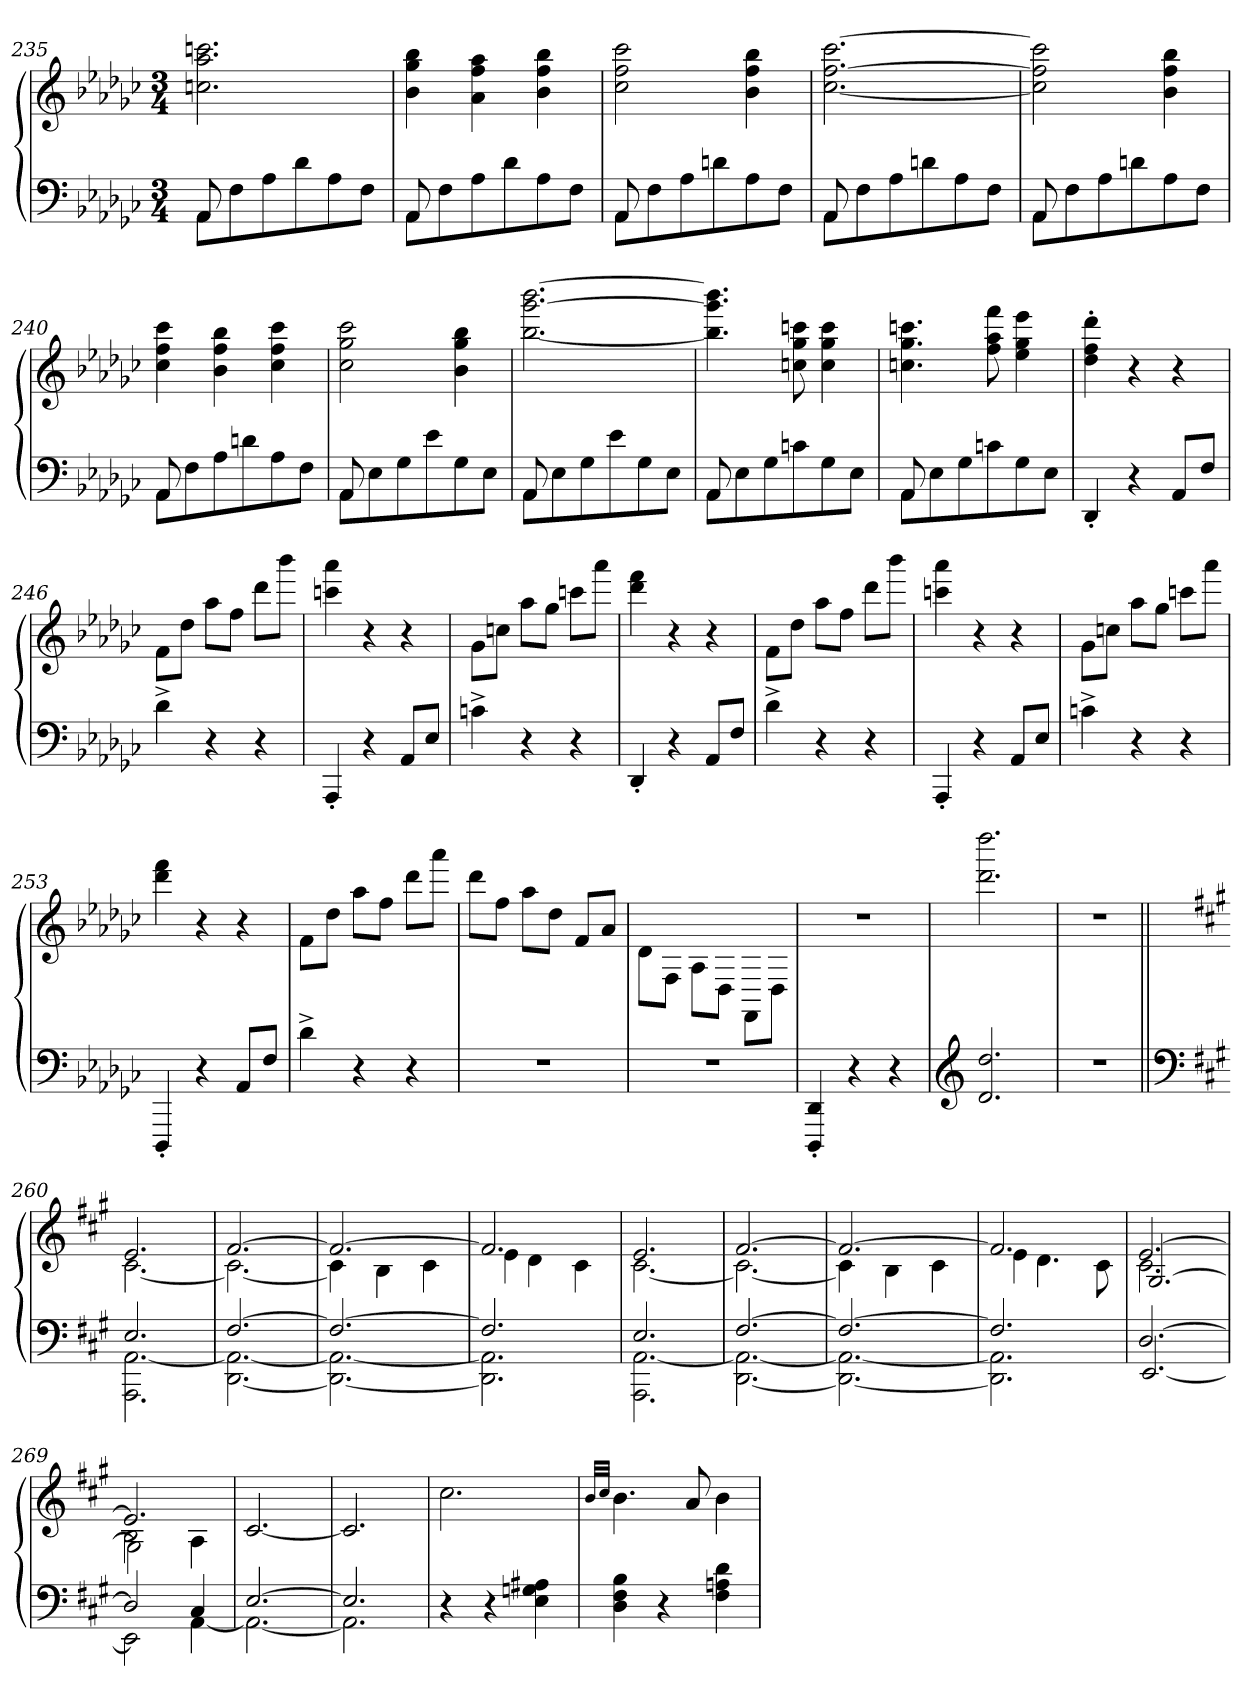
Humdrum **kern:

**kern	**kern
*part2	*part1
*staff2	*staff1
*clefF4	*clefG2
*k[b-e-a-d-g-c-]	*k[b-e-a-d-g-c-]
*M3/4	*M3/4
=235	=235
*^	*
8AA-/	8AA-\L	2.ccn\ 2.aa-\ 2.cccn\
2ryy	8F\	.
.	8A-\	.
.	8d-\	.
.	8A-\	.
8ryy	8F\J	.
=236	=236	=236
8AA-/	8AA-\L	4b-\ 4gg-\ 4bb-\
2ryy	8F\	.
.	8A-\	4a-\ 4ff\ 4aa-\
.	8d-\	.
.	8A-\	4b-\ 4ff\ 4bb-\
8ryy	8F\J	.
=237	=237	=237
8AA-/	8AA-\L	2cc-\ 2ff\ 2ccc-\
2ryy	8F\	.
.	8A-\	.
.	8dn\	.
.	8A-\	4b-\ 4ff\ 4bb-\
8ryy	8F\J	.
=238	=238	=238
8AA-/	8AA-\L	[2.cc-\ [2.ff\ [2.ccc-\
2ryy	8F\	.
.	8A-\	.
.	8dn\	.
.	8A-\	.
8ryy	8F\J	.
=239	=239	=239
8AA-/	8AA-\L	2cc-\] 2ff\] 2ccc-\]
2ryy	8F\	.
.	8A-\	.
.	8dn\	.
.	8A-\	4b-\ 4ff\ 4bb-\
8ryy	8F\J	.
=240	=240	=240
8AA-/	8AA-\L	4cc-\ 4ff\ 4ccc-\
2ryy	8F\	.
.	8A-\	4b-\ 4ff\ 4bb-\
.	8dn\	.
.	8A-\	4cc-\ 4ff\ 4ccc-\
8ryy	8F\J	.
=241	=241	=241
8AA-/	8AA-\L	2cc-\ 2gg-\ 2ccc-\
2ryy	8E-\	.
.	8G-\	.
.	8e-\	.
.	8G-\	4b-\ 4gg-\ 4bb-\
8ryy	8E-\J	.
=242	=242	=242
8AA-/	8AA-\L	[2.bb-\ [2.ggg-\ [2.bbb-\
2ryy	8E-\	.
.	8G-\	.
.	8e-\	.
.	8G-\	.
8ryy	8E-\J	.
=243	=243	=243
8AA-/	8AA-\L	4.bb-\] 4.ggg-\] 4.bbb-\]
2ryy	8E-\	.
.	8G-\	.
.	8cn\	8ccn\ 8gg-\ 8cccn\
.	8G-\	4cc\ 4gg-\ 4ccc\
8ryy	8E-\J	.
=244	=244	=244
8AA-/	8AA-\L	4.ccn\ 4.gg-\ 4.cccn\
2ryy	8E-\	.
.	8G-\	.
.	8cn\	8ff\ 8aa-\ 8fff\
.	8G-\	4ee-\ 4gg-\ 4eee-\
8ryy	8E-\J	.
*v	*v	*
=245	=245
4DD-'>/	4dd-\'> 4ff\'> 4ddd-\'>
4r	4r
8AA-/L	4r
8F/J	.
=246	=246
4d-^>\	8f\L
.	8dd-\J
4r	8aa-\L
.	8ff\J
4r	8ddd-\L
.	8bbb-\J
=247	=247
4AAA-'>/	4cccn\ 4aaa-\
4r	4r
8AA-/L	4r
8E-/J	.
=248	=248
4cn^>\	8g-\L
.	8ccn\J
4r	8aa-\L
.	8gg-\J
4r	8ccc\L
.	8aaa-\J
=249	=249
4DD-'>/	4ddd-\ 4fff\
4r	4r
8AA-/L	4r
8F/J	.
=250	=250
4d-^>\	8f\L
.	8dd-\J
4r	8aa-\L
.	8ff\J
4r	8ddd-\L
.	8bbb-\J
=251	=251
4AAA-'>/	4cccn\ 4aaa-\
4r	4r
8AA-/L	4r
8E-/J	.
=252	=252
4cn^>\	8g-\L
.	8ccn\J
4r	8aa-\L
.	8gg-\J
4r	8ccc\L
.	8aaa-\J
=253	=253
4DDD-'>/	4ddd-\ 4fff\
4r	4r
8AA-/L	4r
8F/J	.
=254	=254
4d-^>\	8f\L
.	8dd-\J
4r	8aa-\L
.	8ff\J
4r	8ddd-\L
.	8aaa-\J
=255	=255
2.r	8ddd-\L
.	8ff\J
.	8aa-\L
.	8dd-\J
.	8f/L
.	8a-/J
=256	=256
2.r	8d-\L
.	8F\J
.	8A-\L
.	8D-\J
.	8FF\L
.	8D-\J
=257	=257
4DDD-/'> 4DD-/'>	2.r
4r	.
4r	.
=258	=258
*clefG2	*
2.d-/ 2.dd-/	2.ddd-\ 2.dddd-\
=259	=259
2.r	2.r
=260||	=260||
*clefF4	*
*k[f#c#g#]	*k[f#c#g#]
*^	*^
2.E/	2.AAA\ [2.AA\	2.e/	[2.c#
=261	=261	=261	=261
[2.F#/	[2.DD\ 2.AA\_	[2.f#/	2.c#_
=262	=262	=262	=262
2.F#/_	2.DD\_ 2.AA\_	2.f#/_	4c#\]
.	.	.	4B\
.	.	.	4c#\
=263	=263	=263	=263
2.F#/]	2.DD\] 2.AA\]	2.f#/]	4e\
.	.	.	4d\
.	.	.	4c#\
=264	=264	=264	=264
2.E/	2.AAA\ [2.AA\	2.e/	[2.c#
=265	=265	=265	=265
[2.F#/	[2.DD\ 2.AA\_	[2.f#/	2.c#_
=266	=266	=266	=266
2.F#/_	2.DD\_ 2.AA\_	2.f#/_	4c#\]
.	.	.	4B\
.	.	.	4c#\
=267	=267	=267	=267
2.F#/]	2.DD\] 2.AA\]	2.f#/]	4e\
.	.	.	4.d\
.	.	.	8c#\
=268	=268	=268	=268
*	*	*	*^
[2.D/	[2.EE/	[2.e/	2.c#\	[2.G#/
=269	=269	=269	=269	=269
2D/]	2EE\]	2.e/]	2B\	2G#\]
4C#/	[4AA\	.	4A\	4ryy
*	*	*v	*v	*v
=270	=270	=270
[2.E/	2.AA\_	[2.c#/
=271	=271	=271
2.E/]	2.AA\]	2.c#/]
*v	*v	*
=272	=272
4r	2.cc#\
4r	.
4E\ 4Gn\ 4A#X\	.
=273	=273
.	32qb/LLL
.	32qcc#/JJJ
4D\ 4F#\ 4B\	4.b\
4r	.
.	8a/
4F#\ 4An\ 4d\	4b\
=	=
*-	*-
